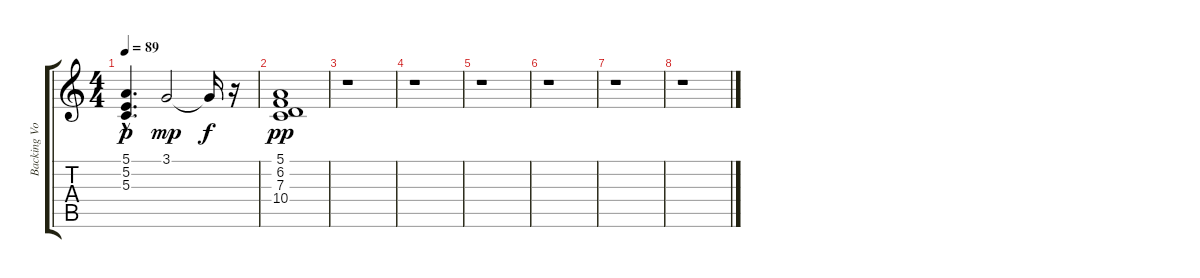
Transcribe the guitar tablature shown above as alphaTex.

\track ("Backing Vocals" "Backing Vo") {instrument choiraahs}
\staff {score tabs}
\tuning (E4 B3 G3 D3 A2 E2) {hide}
\ts (4 4)
\tempo 89
\clef g2
\ks c
(5.1{hac} 5.2{hac} 5.3{hac}).4{d dy p} 3.1.2{dy mp} 3.1{t}.16{dy f} r.16 |
(5.1 6.2 7.3 10.4).1{dy pp} |
r.1 |
r.1 |
r.1 |
r.1 |
r.1 |
r.1
